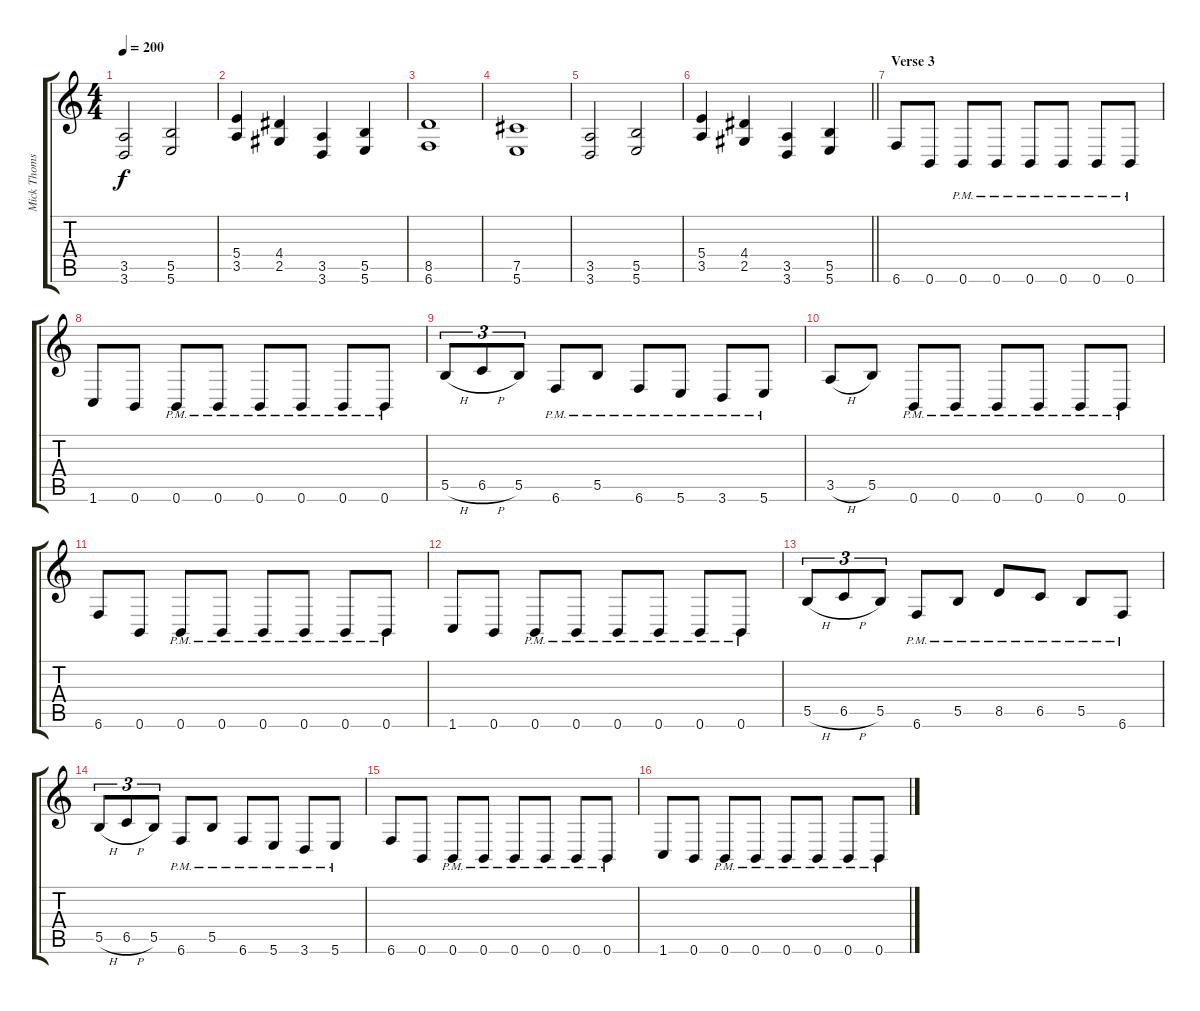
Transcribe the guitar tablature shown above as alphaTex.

\track ("Mick Thomson" "Mick Thoms") {instrument distortionguitar}
\staff {score tabs}
\tuning (Db4 Ab3 E3 B2 Gb2 B1) {hide}
\ts (4 4)
\tempo 200
\clef g2
\ks c
(3.5 3.6).2{dy f} (5.5 5.6).2 |
(5.4 3.5).4 (4.4 2.5).4 (3.5 3.6).4 (5.5 5.6).4 |
(8.5 6.6).1 |
(7.5 5.6).1 |
(3.5 3.6).2 (5.5 5.6).2 |
\barLineRight lightlight
(5.4 3.5).4 (4.4 2.5).4 (3.5 3.6).4 (5.5 5.6).4 |
\section ("" "Verse 3")
6.6.8 0.6.8 0.6{pm}.8 0.6{pm}.8 0.6{pm}.8 0.6{pm}.8 0.6{pm}.8 0.6{pm}.8 |
1.6.8 0.6.8 0.6{pm}.8 0.6{pm}.8 0.6{pm}.8 0.6{pm}.8 0.6{pm}.8 0.6{pm}.8 |
5.5{h}.8{tu (3 2)} 6.5{h}.8{tu (3 2)} 5.5.8{tu (3 2)} 6.6{pm}.8 5.5{pm}.8 6.6{pm}.8 5.6{pm}.8 3.6{pm}.8 5.6{pm}.8 |
3.5{h}.8 5.5.8 0.6{pm}.8 0.6{pm}.8 0.6{pm}.8 0.6{pm}.8 0.6{pm}.8 0.6{pm}.8 |
6.6.8 0.6.8 0.6{pm}.8 0.6{pm}.8 0.6{pm}.8 0.6{pm}.8 0.6{pm}.8 0.6{pm}.8 |
1.6.8 0.6.8 0.6{pm}.8 0.6{pm}.8 0.6{pm}.8 0.6{pm}.8 0.6{pm}.8 0.6{pm}.8 |
5.5{h}.8{tu (3 2)} 6.5{h}.8{tu (3 2)} 5.5.8{tu (3 2)} 6.6{pm}.8 5.5{pm}.8 8.5{pm}.8 6.5{pm}.8 5.5{pm}.8 6.6{pm}.8 |
5.5{h}.8{tu (3 2)} 6.5{h}.8{tu (3 2)} 5.5.8{tu (3 2)} 6.6{pm}.8 5.5{pm}.8 6.6{pm}.8 5.6{pm}.8 3.6{pm}.8 5.6{pm}.8 |
6.6.8 0.6.8 0.6{pm}.8 0.6{pm}.8 0.6{pm}.8 0.6{pm}.8 0.6{pm}.8 0.6{pm}.8 |
1.6.8 0.6.8 0.6{pm}.8 0.6{pm}.8 0.6{pm}.8 0.6{pm}.8 0.6{pm}.8 0.6{pm}.8
